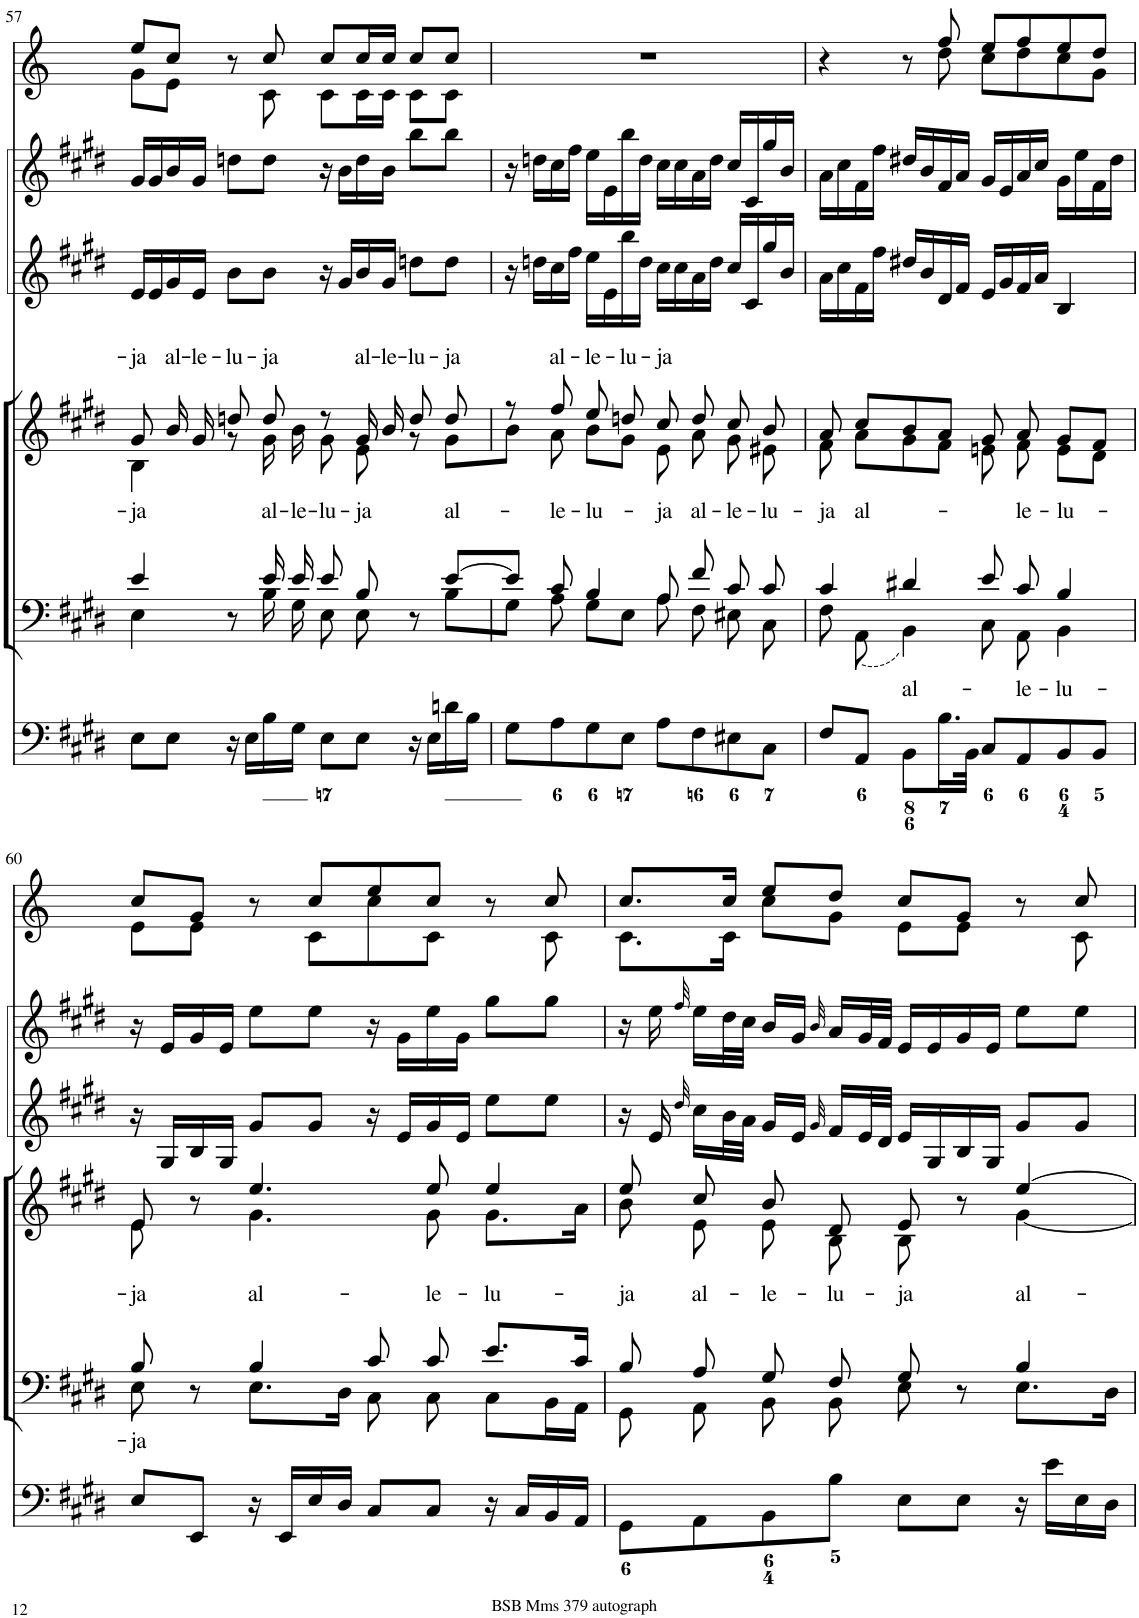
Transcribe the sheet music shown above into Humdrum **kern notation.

**kern	**kern	**text	**kern	**text	**kern	**kern	**kern
*part6	*part5	*part5	*part4	*part4	*part3	*part2	*part1
*staff6	*staff5	*staff5	*staff4	*staff4	*staff3	*staff2	*staff1
*I"Organ	*I"Voice	*	*I"Voice	*	*I"Violin	*I"Violini	*I"Corni in E
*	*	*	*	*	*I'Vln	*I'Vln	*
!!LO:PB:g=z
*clefF4	*clefF4	*	*clefG2	*	*clefG2	*clefG2	*clefG2
*	*	*	*	*	*	*	*Trd5c8
*k[f#c#g#d#]	*k[f#c#g#d#]	*	*k[f#c#g#d#]	*	*k[f#c#g#d#]	*k[f#c#g#d#]	*k[]
*M4/4	*M4/4	*	*M4/4	*	*M4/4	*M4/4	*M4/4
*met(c)	*met(c)	*	*met(c)	*	*met(c)	*met(c)	*met(c)
=57	=57	=57	=57	=57	=57	=57	=57
*	*^	*	*	*	*	*	*
!	!	!	!	!	!LO:LY:a	!	!	!
*	*	*	*	*^	*	*	*	*
!	!	!	!	!	!	!LO:LY:b	!	!	!
*	*	*	*	*	*	*	*	*	*^
8E\L	4e/	4E\	.	8g#/	4B\	-ja	16e/LL	16g#/LL	8ee/L	8g\L
.	.	.	.	.	.	.	16e/	16g#/	.	.
!	!	!	!	!	!	!LO:LY:a	!	!	!	!
8E\J	.	.	.	16b/	.	al-	16g#/	16b/	8cc/J	8e\J
!	!	!	!	!	!	!LO:LY:a	!	!	!	!
.	.	.	.	16g#/	.	-le-	16e/JJ	16g#/JJ	.	.
!	!	!	!	!	!	!LO:LY:a	!	!	!	!
16r	8r	8ryy	.	8ddn/	8r	-lu-	8b\L	8ddn\L	8r	8ryy
16E\LL	.	.	.	.	.	.	.	.	.	.
!	!	!	!	!	!	!LO:LY:a	!	!	!	!
!	!	!	!	!	!	!LO:LY:b	!	!	!	!
16B\	16e/	16B\	.	8dd/	16g#\	al-	8b\J	8dd\J	8cc/	8c\
!	!	!	!	!	!	!LO:LY:b	!	!	!	!
16G#\JJ	16e/	16G#\	.	.	16b\	-le-	.	.	.	.
!	!	!	!	!	!	!LO:LY:b	!	!	!	!
8E\L	8e/	8E\	.	8r	8g#\	-lu-	16r	16r	8cc/L	8c\L
.	.	.	.	.	.	.	16g#/LL	16b\LL	.	.
!	!	!	!	!	!	!LO:LY:a	!	!	!	!
!	!	!	!	!	!	!LO:LY:b	!	!	!	!
8E\J	8B/	8E\	.	16g#/	8e\	-ja	16b/	16dd\	16cc/L	16c\L
!	!	!	!	!	!	!LO:LY:a	!	!	!	!
.	.	.	.	16b/	.	-le-	16g#/JJ	16b\JJ	16cc/JJ	16c\JJ
!	!	!	!	!	!	!LO:LY:a	!	!	!	!
16r	8r	8ryy	.	8dd/	8r	-lu-	8ddn\L	8bb\L	8cc/L	8c\L
16E\LL	.	.	.	.	.	.	.	.	.	.
!	!	!	!	!	!	!LO:LY:a	!	!	!	!
!	!	!	!	!	!	!LO:LY:b	!	!	!	!
16dn\	[8e/L	8B\L	.	8dd/	8g#\L	al-	8dd\J	8bb\J	8cc/J	8c\J
16B\JJ	.	.	.	.	.	.	.	.	.	.
*	*	*	*	*	*	*	*	*	*v	*v
=58	=58	=58	=58	=58	=58	=58	=58	=58	=58
8G#\L	8e/J]	8G#\J	.	8r	8b\J	.	16r	16r	1r
.	.	.	.	.	.	.	16ddn\LL	16ddn\LL	.
!	!	!	!	!	!	!LO:LY:a	!	!	!
!	!	!	!	!	!	!LO:LY:b	!	!	!
8A\	8c#/	8A\	.	8ff#/	8a\	-le-	16cc#\	16cc#\	.
.	.	.	.	.	.	.	16ff#\JJ	16ff#\JJ	.
!	!	!	!	!	!	!LO:LY:a	!	!	!
!	!	!	!	!	!	!LO:LY:b	!	!	!
8G#\	4B/	8G#\L	.	8ee/	8b\L	-lu-	16ee\LL	16ee\LL	.
.	.	.	.	.	.	.	16e\	16e\	.
!	!	!	!	!	!	!LO:LY:a	!	!	!
8E\J	.	8E\J	.	8ddn/	8g#\J	-lu-	16bb\	16bb\	.
.	.	.	.	.	.	.	16dd\JJ	16dd\JJ	.
!	!	!	!	!	!	!LO:LY:a	!	!	!
!	!	!	!	!	!	!LO:LY:b	!	!	!
8A\L	8A/	8A\	.	8cc#/	8e\	-ja	16cc#\LL	16cc#\LL	.
.	.	.	.	.	.	.	16cc#\	16cc#\	.
!	!	!	!	!	!	!LO:LY:b	!	!	!
8F#\	8f#/	8F#\	.	8dd/	8a\	al-	16a\	16a\	.
.	.	.	.	.	.	.	16dd\JJ	16dd\JJ	.
!	!	!	!	!	!	!LO:LY:b	!	!	!
8E#X\	8c#/	8E#X\	.	8cc#/	8g#\	-le-	16cc#/LL	16cc#/LL	.
.	.	.	.	.	.	.	16c#/	16c#/	.
!	!	!	!	!	!	!LO:LY:b	!	!	!
8C#\J	8c#/	8C#\	.	8b/	8e#X\	-lu-	16gg#/	16gg#/	.
.	.	.	.	.	.	.	16b/JJ	16b/JJ	.
=59	=59	=59	=59	=59	=59	=59	=59	=59	=59
!	!	!	!	!	!	!LO:LY:b	!	!	!
*	*	*	*	*	*	*	*	*	*^
8F#/L	4c#/	8F#\	.	8a/	8f#\	-ja	16a\LL	16a\LL	4r	4.ryy
.	.	.	.	.	.	.	16cc#\	16cc#\	.	.
!	!	!	!	!	!	!LO:LY:b	!	!	!	!
8AA/J	.	(8AA\	.	8cc#/L	8a\L	al-	16f#\	16f#\	.	.
.	.	.	.	.	.	.	16ff#\JJ	16ff#\JJ	.	.
!	!	!	!LO:LY:b	!	!	!	!	!	!	!
8BB\L	4d#X/	4BB\)	al-	8b/	8g#\	.	16dd#X/LL	16dd#X/LL	8r	.
.	.	.	.	.	.	.	16b/	16b/	.	.
16.B\L	.	.	.	8a/J	8f#\J	.	16d#/	16f#/	8ff/	8dd\
.	.	.	.	.	.	.	16f#/JJ	16a/JJ	.	.
32BB\JJk	.	.	.	.	.	.	.	.	.	.
8C#/L	8e/	8C#\	.	8g#/	8en\	.	16e/LL	16g#/LL	8ee/L	8cc\L
.	.	.	.	.	.	.	16g#/	16e/	.	.
!	!	!	!LO:LY:b	!	!	!LO:LY:b	!	!	!	!
8AA/	8c#/	8AA\	-le-	8a/	8f#\	-le-	16f#/	16a/	8ff/	8dd\
.	.	.	.	.	.	.	16a/JJ	16cc#/JJ	.	.
!	!	!	!LO:LY:b	!	!	!LO:LY:b	!	!	!	!
8BB/	4B/	4BB\	-lu-	8g#/L	8e\L	-lu-	4B/	16g#\LL	8ee/	8cc\
.	.	.	.	.	.	.	.	16ee\	.	.
8BB/J	.	.	.	8f#/J	8d#\J	.	.	16f#\	8dd/J	8g\J
.	.	.	.	.	.	.	.	16dd#\JJ	.	.
!!LO:LB:g=z	!!
=60	=60	=60	=60	=60	=60	=60	=60	=60	=60	=60
!	!	!	!LO:LY:b	!	!	!LO:LY:b	!	!	!	!
8E/L	8B/	8E\	-ja	8e/	8e\	-ja	16r	16r	8cc/L	8e\L
.	.	.	.	.	.	.	16G#/LL	16e/LL	.	.
8EE/J	8r	8ryy	.	8r	8ryy	.	16B/	16g#/	8g/J	8e\J
.	.	.	.	.	.	.	16G#/JJ	16e/JJ	.	.
!	!	!	!	!	!	!LO:LY:b	!	!	!	!
16r	4B/	8.E\L	.	4.ee/	4.g#\	al-	8g#/L	8ee\L	8r	8ryy
16EE/LL	.	.	.	.	.	.	.	.	.	.
16E/	.	.	.	.	.	.	8g#/J	8ee\J	8cc/L	8c\L
16D#/JJ	.	16D#\Jk	.	.	.	.	.	.	.	.
8C#/L	8c#/	8C#\	.	.	.	.	16r	16r	8ee/	8cc\
.	.	.	.	.	.	.	16e/LL	16g#\LL	.	.
!	!	!	!	!	!	!LO:LY:b	!	!	!	!
8C#/J	8c#/	8C#\	.	8ee/	8g#\	-le-	16g#/	16ee\	8cc/J	8c\J
.	.	.	.	.	.	.	16e/JJ	16g#\JJ	.	.
!	!	!	!	!	!	!LO:LY:b	!	!	!	!
16r	8.e/L	8C#\L	.	4ee/	8.g#\L	-lu-	8ee\L	8gg#\L	8r	8ryy
16C#/LL	.	.	.	.	.	.	.	.	.	.
16BB/	.	16BB\L	.	.	.	.	8ee\J	8gg#\J	8cc/	8c\
16AA/JJ	16c#/Jk	16AA\JJ	.	.	16a\Jk	.	.	.	.	.
=61	=61	=61	=61	=61	=61	=61	=61	=61	=61	=61
!	!	!	!	!	!	!LO:LY:b	!	!	!	!
8GG#\L	8B/	8GG#\	.	8ee/	8b\	-ja	16r	16r	8.cc/L	8.c\L
.	.	.	.	.	.	.	16e/	16ee\	.	.
.	.	.	.	.	.	.	32qdd#/	32qff#/	.	.
!	!	!	!	!	!	!LO:LY:b	!	!	!	!
8AA\	8A/	8AA\	.	8cc#/	8e\	al-	16cc#\LL	16ee\LL	.	.
.	.	.	.	.	.	.	32b\L	32dd#\L	16cc/Jk	16c\Jk
.	.	.	.	.	.	.	32a\JJJ	32cc#\JJJ	.	.
!	!	!	!	!	!	!LO:LY:b	!	!	!	!
8BB\	8G#/	8BB\	.	8b/	8e\	-le-	16g#/LL	16b/LL	8ee/L	8cc\L
.	.	.	.	.	.	.	16e/JJ	16g#/JJ	.	.
.	.	.	.	.	.	.	32qg#/	32qb/	.	.
!	!	!	!	!	!	!LO:LY:b	!	!	!	!
8B\J	8F#/	8BB\	.	8d#/	8B\	-lu-	16f#/LL	16a/LL	8dd/J	8g\J
.	.	.	.	.	.	.	32e/L	32g#/L	.	.
.	.	.	.	.	.	.	32d#/JJJ	32f#/JJJ	.	.
!	!	!	!	!	!	!LO:LY:b	!	!	!	!
8E\L	8G#/	8E\	.	8e/	8B\	-ja	16e/LL	16e/LL	8cc/L	8e\L
.	.	.	.	.	.	.	16G#/	16e/	.	.
8E\J	8r	8ryy	.	8r	8ryy	.	16B/	16g#/	8g/J	8e\J
.	.	.	.	.	.	.	16G#/JJ	16e/JJ	.	.
!	!	!	!	!	!	!LO:LY:b	!	!	!	!
16r	4B/	8.E\L	.	[4ee/	[4g#\	al-	8g#/L	8ee\L	8r	8ryy
16e\LL	.	.	.	.	.	.	.	.	.	.
16E\	.	.	.	.	.	.	8g#/J	8ee\J	8cc/	8c\
16D#\JJ	.	16D#\Jk	.	.	.	.	.	.	.	.
*	*v	*v	*	*	*	*	*	*	*v	*v
*	*	*	*v	*v	*	*	*	*
=	=	=	=	=	=	=	=
*-	*-	*-	*-	*-	*-	*-	*-
